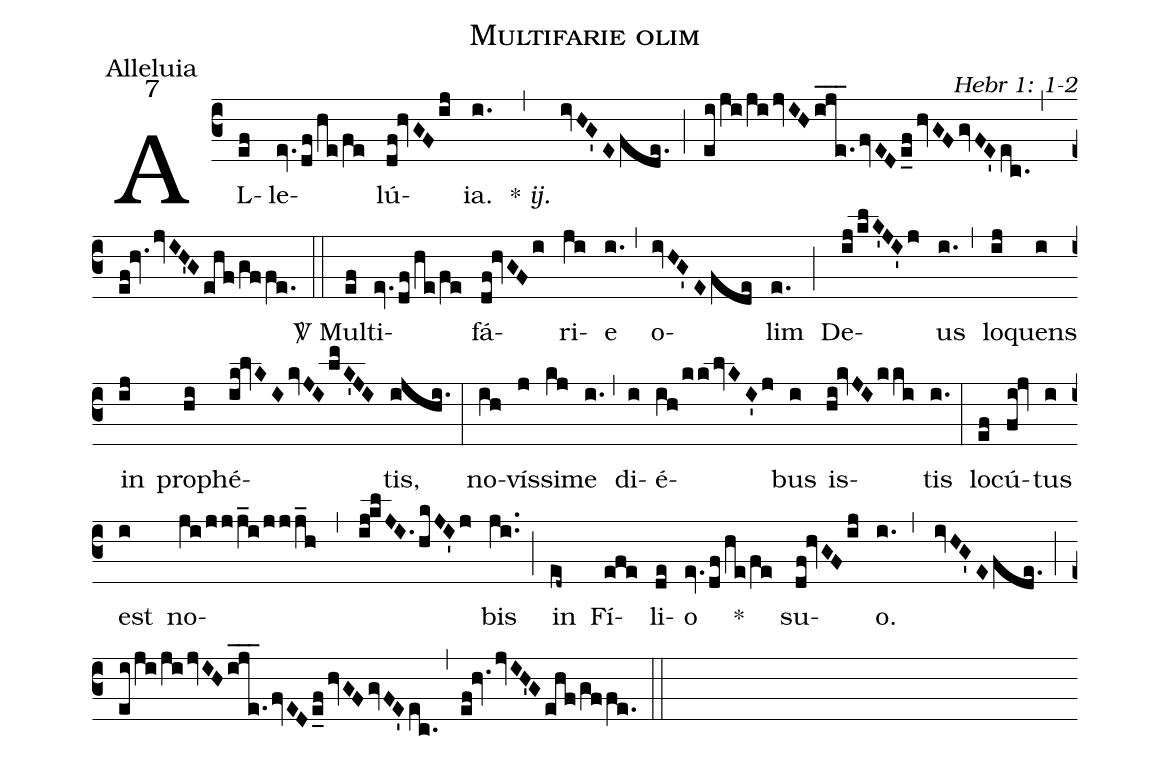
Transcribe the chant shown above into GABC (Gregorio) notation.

name: Multifarie olim;
office-part: Alleluia;
mode: 7;
commentary: Hebr 1: 1-2;
%%
(c3) AL(ef)le(ev.df/he/fe)lú(df!hvGFij)ia.(i.) {*} <i>ij.</i>(,) (ivHG'Efde.) (;) (ei/ji/ji/jvIHije.___fvEDe_fhvGFgvFE'ec.) (,) (ef!hv./jvIH'Gehf/gffe.) (::)
<sp>V/</sp> Mul(ef)ti(ev.df/he/fe)fá(df!hvGFi)ri(ji)e(i.) (,) o(ivHG'Efde)lim(e.) (;) De(ij/klK'JI'j)us(i.) (,) lo(ij)quens(i) in(ij) pro(hi)phé(ik!lvKIkvJIlmK'JI)tis,(ijhi.) (:)
no(ih)vís(j)si(kj)me(i.) (,) di(i)é(ih/kklvKI'j)bus(i) is(hi!kvJIkki)tis(i.) (:)
lo(ef)cú(fi!jv)tus(i) est(i) no(ji/jjj_i/jjj_h,ij!klJI.hkJI'j)bis(ji..) (;) in(ed~) Fí(efe)li(de)o(ev.df/he/fe) *() su(df!hvGFij)o.(i.,ivHG'Efde.) (;) (ei/ji/ji/jvIHije.___fvEDe_f/hvGFgvFE'ec.) (,) (ef!hv.jvIH'Gehf/gffe.) (::)
